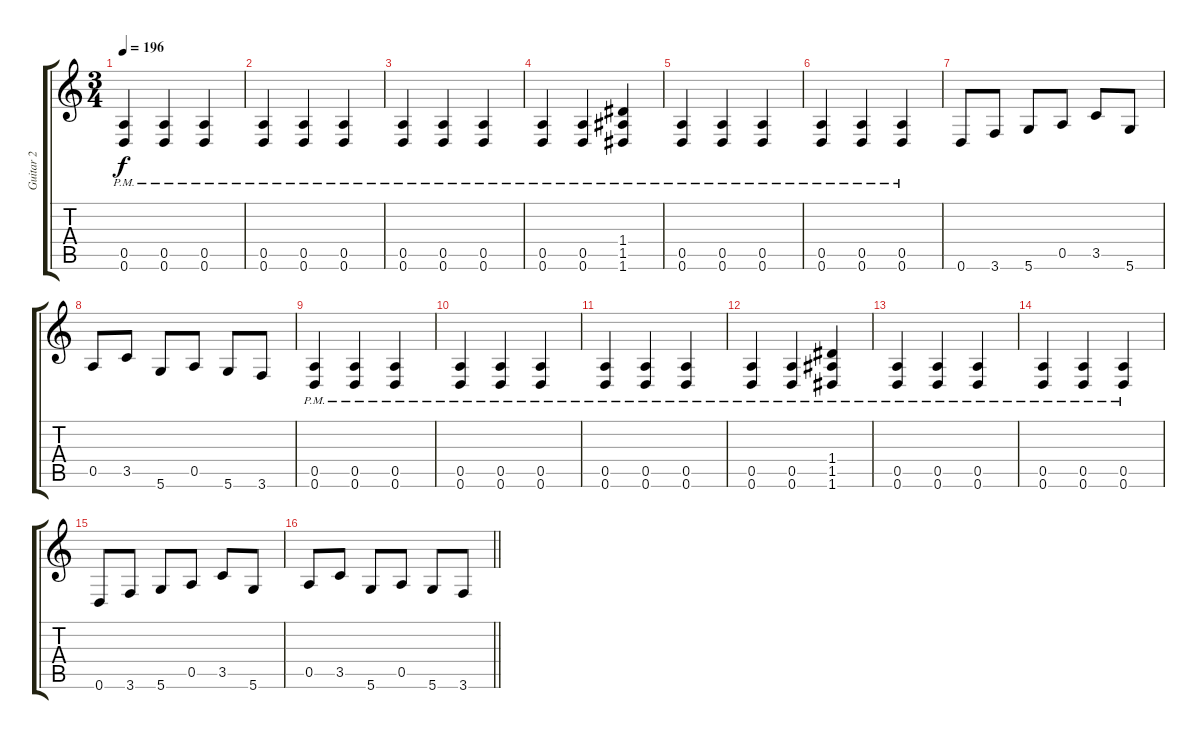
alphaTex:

\track ("Guitar 2" "Guitar 2") {instrument distortionguitar}
\staff {score tabs}
\tuning (E4 B3 G3 D3 A2 D2) {hide}
\ts (3 4)
\tempo 196
\clef g2
\ks c
(0.5{pm} 0.6{pm}).4{dy f} (0.5{pm} 0.6{pm}).4 (0.5{pm} 0.6{pm}).4 |
(0.5{pm} 0.6{pm}).4 (0.5{pm} 0.6{pm}).4 (0.5{pm} 0.6{pm}).4 |
(0.5{pm} 0.6{pm}).4 (0.5{pm} 0.6{pm}).4 (0.5{pm} 0.6{pm}).4 |
(0.5{pm} 0.6{pm}).4 (0.5{pm} 0.6{pm}).4 (1.4 1.5{pm} 1.6{pm}).4 |
(0.5{pm} 0.6{pm}).4 (0.5{pm} 0.6{pm}).4 (0.5{pm} 0.6{pm}).4 |
(0.5{pm} 0.6{pm}).4 (0.5{pm} 0.6{pm}).4 (0.5{pm} 0.6{pm}).4 |
0.6.8 3.6.8 5.6.8 0.5.8 3.5.8 5.6.8 |
0.5.8 3.5.8 5.6.8 0.5.8 5.6.8 3.6.8 |
(0.5{pm} 0.6{pm}).4 (0.5{pm} 0.6{pm}).4 (0.5{pm} 0.6{pm}).4 |
(0.5{pm} 0.6{pm}).4 (0.5{pm} 0.6{pm}).4 (0.5{pm} 0.6{pm}).4 |
(0.5{pm} 0.6{pm}).4 (0.5{pm} 0.6{pm}).4 (0.5{pm} 0.6{pm}).4 |
(0.5{pm} 0.6{pm}).4 (0.5{pm} 0.6{pm}).4 (1.4 1.5{pm} 1.6{pm}).4 |
(0.5{pm} 0.6{pm}).4 (0.5{pm} 0.6{pm}).4 (0.5{pm} 0.6{pm}).4 |
(0.5{pm} 0.6{pm}).4 (0.5{pm} 0.6{pm}).4 (0.5{pm} 0.6{pm}).4 |
0.6.8 3.6.8 5.6.8 0.5.8 3.5.8 5.6.8 |
\barLineRight lightlight
0.5.8 3.5.8 5.6.8 0.5.8 5.6.8 3.6.8
